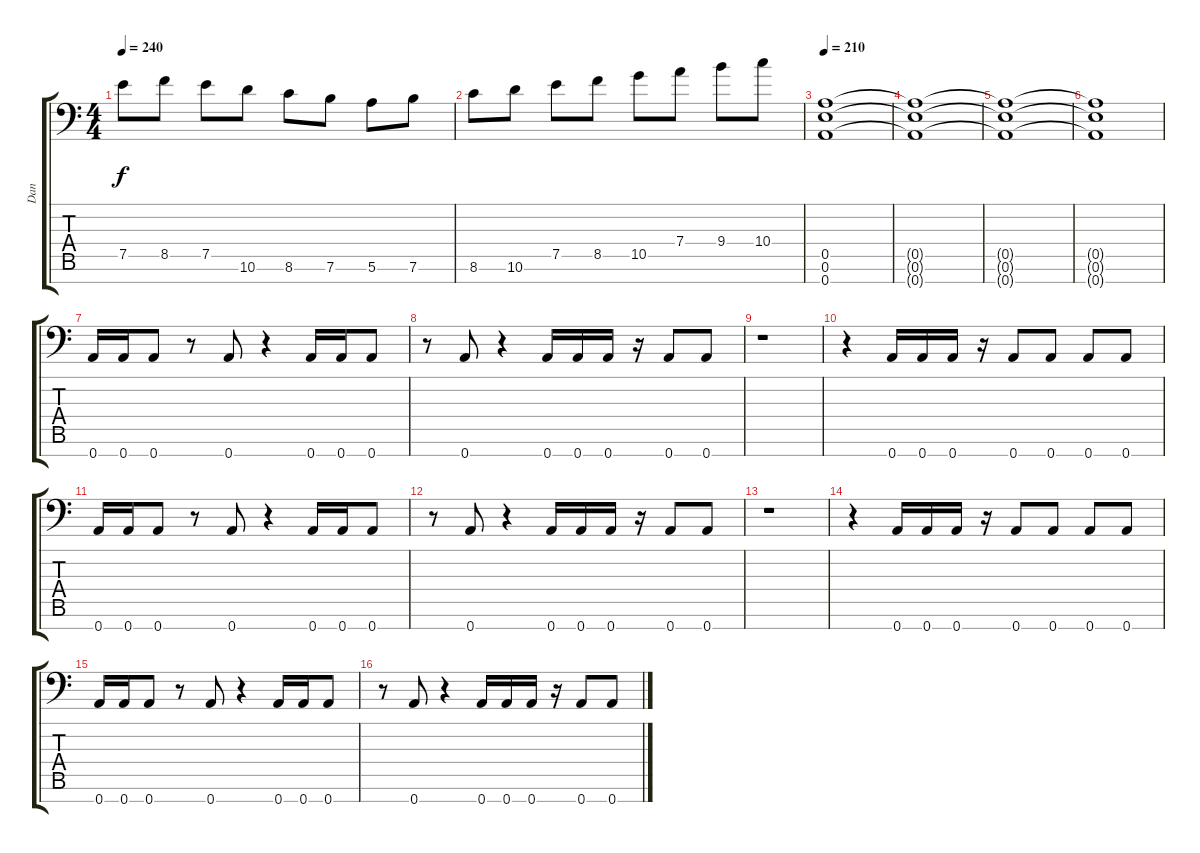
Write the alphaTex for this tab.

\track ("Dan" "Dan") {instrument acousticguitarsteel}
\staff {score tabs}
\tuning (E4 B3 Gb3 D3 A2 E2 A1) {hide}
\ts (4 4)
\tempo 240
\clef f4
\ks aminor
7.5.8{dy f} 8.5.8 7.5.8 10.6.8 8.6.8 7.6.8 5.6.8 7.6.8 |
8.6.8 10.6.8 7.5.8 8.5.8 10.5.8 7.4.8 9.4.8 10.4.8 |
\tempo 210
(0.5 0.6 0.7).1 |
(0.5{t} 0.6{t} 0.7{t}).1 |
(0.5{t} 0.6{t} 0.7{t}).1 |
(0.5{t} 0.6{t} 0.7{t}).1 |
0.7.16 0.7.16 0.7.8 r.8 0.7.8 r.4 0.7.16 0.7.16 0.7.8 |
r.8 0.7.8 r.4 0.7.16 0.7.16 0.7.16 r.16 0.7.8 0.7.8 |
r.1 |
r.4 0.7.16 0.7.16 0.7.16 r.16 0.7.8 0.7.8 0.7.8 0.7.8 |
0.7.16 0.7.16 0.7.8 r.8 0.7.8 r.4 0.7.16 0.7.16 0.7.8 |
r.8 0.7.8 r.4 0.7.16 0.7.16 0.7.16 r.16 0.7.8 0.7.8 |
r.1 |
r.4 0.7.16 0.7.16 0.7.16 r.16 0.7.8 0.7.8 0.7.8 0.7.8 |
0.7.16 0.7.16 0.7.8 r.8 0.7.8 r.4 0.7.16 0.7.16 0.7.8 |
r.8 0.7.8 r.4 0.7.16 0.7.16 0.7.16 r.16 0.7.8 0.7.8
